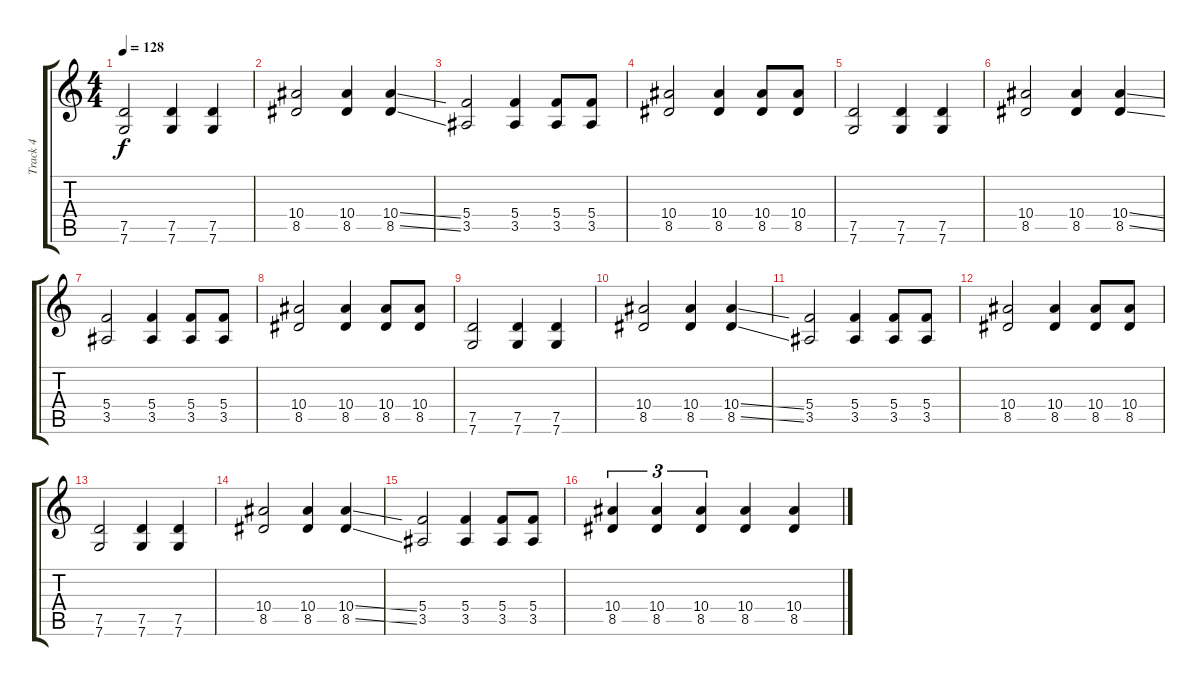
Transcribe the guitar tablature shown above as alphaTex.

\track ("Track 4" "Track 4") {instrument distortionguitar}
\staff {score tabs}
\tuning (D4 A3 F3 C3 G2 C2) {hide}
\ts (4 4)
\tempo 128
\clef g2
\ks c
(7.5 7.6).2{dy f} (7.5 7.6).4 (7.5 7.6).4 |
(10.4 8.5).2 (10.4 8.5).4 (10.4{ss} 8.5{ss}).4 |
(5.4 3.5).2 (5.4 3.5).4 (5.4 3.5).8 (5.4 3.5).8 |
(10.4 8.5).2 (10.4 8.5).4 (10.4 8.5).8 (10.4 8.5).8 |
(7.5 7.6).2 (7.5 7.6).4 (7.5 7.6).4 |
(10.4 8.5).2 (10.4 8.5).4 (10.4{ss} 8.5{ss}).4 |
(5.4 3.5).2 (5.4 3.5).4 (5.4 3.5).8 (5.4 3.5).8 |
(10.4 8.5).2 (10.4 8.5).4 (10.4 8.5).8 (10.4 8.5).8 |
(7.5 7.6).2 (7.5 7.6).4 (7.5 7.6).4 |
(10.4 8.5).2 (10.4 8.5).4 (10.4{ss} 8.5{ss}).4 |
(5.4 3.5).2 (5.4 3.5).4 (5.4 3.5).8 (5.4 3.5).8 |
(10.4 8.5).2 (10.4 8.5).4 (10.4 8.5).8 (10.4 8.5).8 |
(7.5 7.6).2 (7.5 7.6).4 (7.5 7.6).4 |
(10.4 8.5).2 (10.4 8.5).4 (10.4{ss} 8.5{ss}).4 |
(5.4 3.5).2 (5.4 3.5).4 (5.4 3.5).8 (5.4 3.5).8 |
(10.4 8.5).4{tu (3 2)} (10.4 8.5).4{tu (3 2)} (10.4 8.5).4{tu (3 2)} (10.4 8.5).4 (10.4 8.5).4
